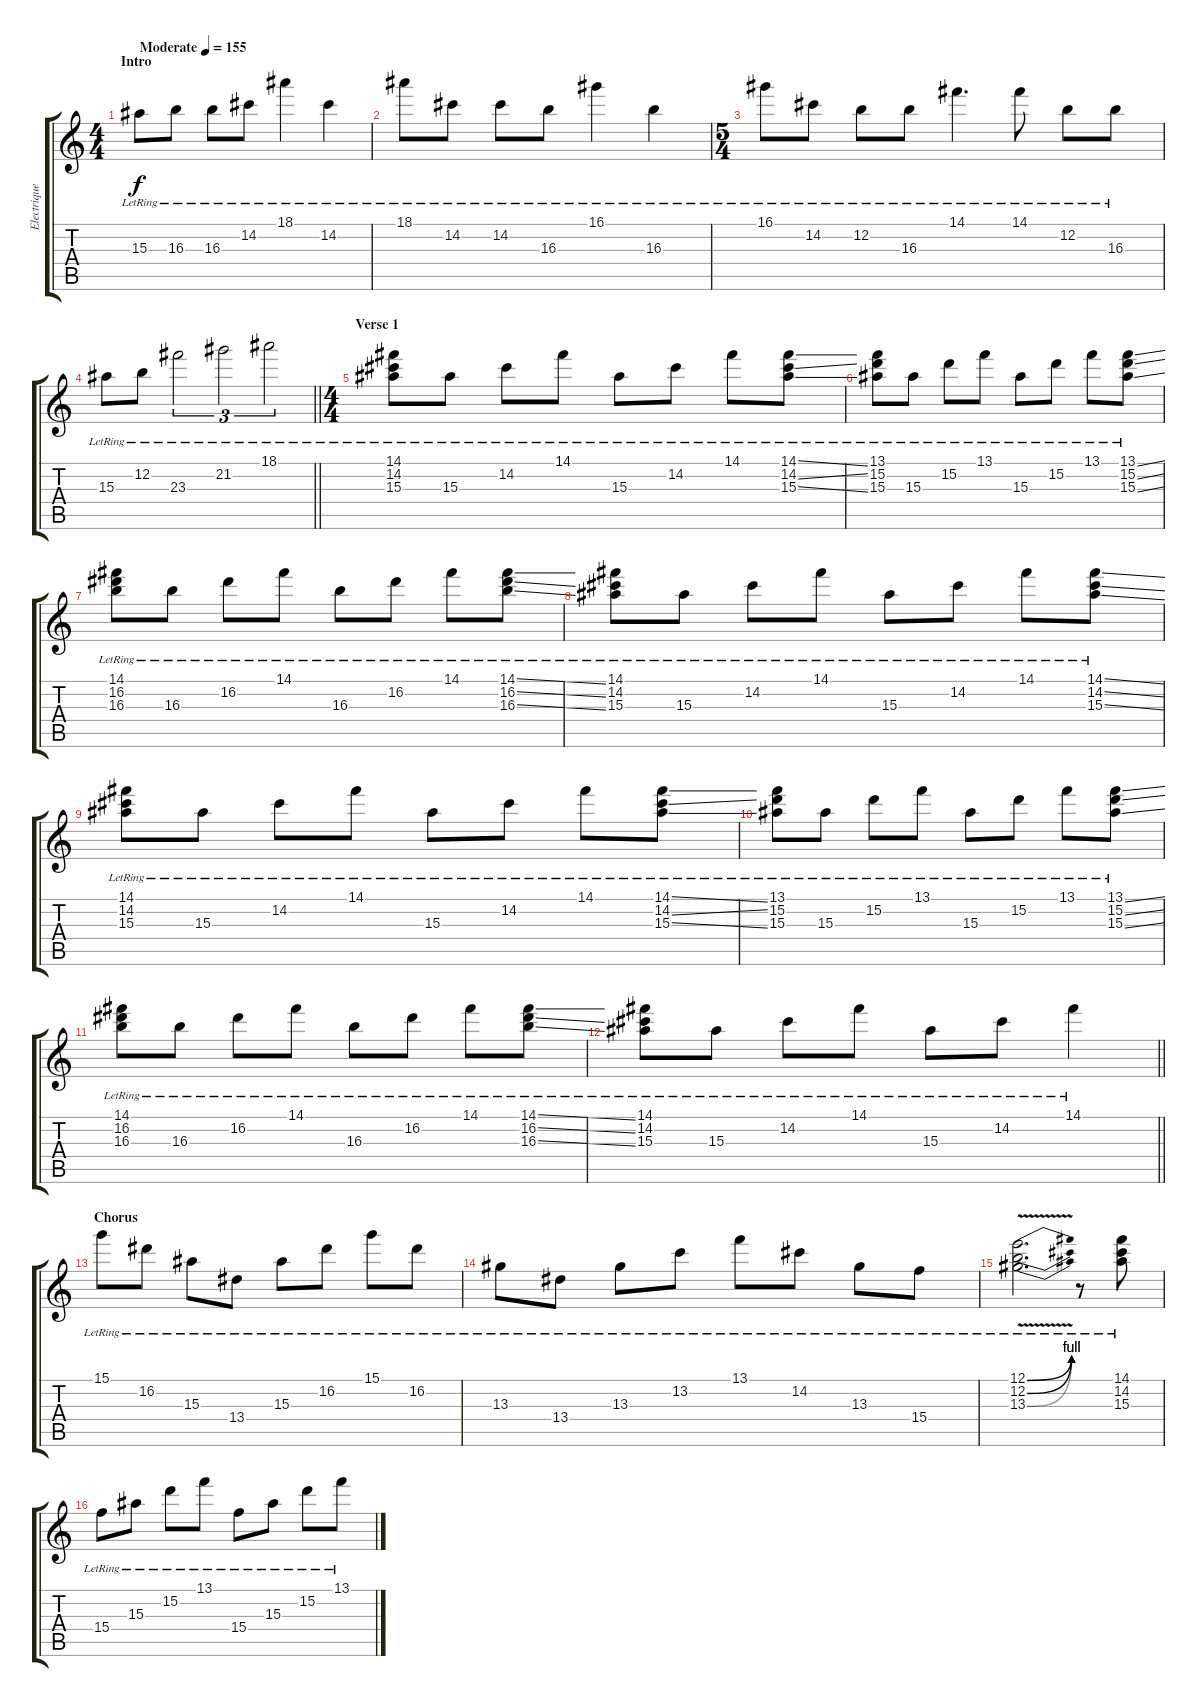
\track ("Electrique" "Electrique") {instrument electricguitarclean}
\staff {score tabs}
\tuning (E4 B3 G3 D3 A2 E2) {hide}
\ts (4 4)
\section ("" "Intro")
\tempo (155 "Moderate")
\clef g2
\ks c
15.3{lr}.8{dy f instrument electricguitarclean} 16.3{lr}.8 16.3{lr}.8 14.2{lr}.8 18.1{lr}.4 14.2{lr}.4 |
18.1{lr}.8 14.2{lr}.8 14.2{lr}.8 16.3{lr}.8 16.1{lr}.4 16.3{lr}.4 |
\ts (5 4)
16.1{lr}.8 14.2{lr}.8 12.2{lr}.8 16.3{lr}.8 14.1{lr}.4{d} 14.1{lr}.8 12.2{lr}.8 16.3{lr}.8 |
\barLineRight lightlight
15.3{lr}.8 12.2{lr}.8 23.3{lr}.2{tu (3 2)} 21.2{lr}.2{tu (3 2)} 18.1{lr}.2{tu (3 2)} |
\ts (4 4)
\section ("" "Verse 1")
(14.1{lr} 14.2{lr} 15.3{lr}).8{volume 7} 15.3{lr}.8 14.2{lr}.8 14.1{lr}.8 15.3{lr}.8 14.2{lr}.8 14.1{lr}.8 (14.1{ss lr} 14.2{ss lr} 15.3{ss lr}).8 |
(13.1{lr} 15.2{lr} 15.3{lr}).8 15.3{lr}.8 15.2{lr}.8 13.1{lr}.8 15.3{lr}.8 15.2{lr}.8 13.1{lr}.8 (13.1{ss lr} 15.2{ss lr} 15.3{ss lr}).8 |
(14.1{lr} 16.2{lr} 16.3{lr}).8 16.3{lr}.8 16.2{lr}.8 14.1{lr}.8 16.3{lr}.8 16.2{lr}.8 14.1{lr}.8 (14.1{ss lr} 16.2{ss lr} 16.3{ss lr}).8 |
(14.1{lr} 14.2{lr} 15.3{lr}).8 15.3{lr}.8 14.2{lr}.8 14.1{lr}.8 15.3{lr}.8 14.2{lr}.8 14.1{lr}.8 (14.1{ss lr} 14.2{ss lr} 15.3{ss lr}).8 |
(14.1{lr} 14.2{lr} 15.3{lr}).8{volume 10} 15.3{lr}.8 14.2{lr}.8 14.1{lr}.8 15.3{lr}.8 14.2{lr}.8 14.1{lr}.8 (14.1{ss lr} 14.2{ss lr} 15.3{ss lr}).8 |
(13.1{lr} 15.2{lr} 15.3{lr}).8 15.3{lr}.8 15.2{lr}.8 13.1{lr}.8 15.3{lr}.8 15.2{lr}.8 13.1{lr}.8 (13.1{ss lr} 15.2{ss lr} 15.3{ss lr}).8 |
(14.1{lr} 16.2{lr} 16.3{lr}).8 16.3{lr}.8 16.2{lr}.8 14.1{lr}.8 16.3{lr}.8 16.2{lr}.8 14.1{lr}.8 (14.1{ss lr} 16.2{ss lr} 16.3{ss lr}).8 |
\barLineRight lightlight
(14.1{lr} 14.2{lr} 15.3{lr}).8 15.3{lr}.8 14.2{lr}.8 14.1{lr}.8 15.3{lr}.8 14.2{lr}.8 14.1{lr}.4 |
\section ("" "Chorus")
15.1{lr}.8{volume 10} 16.2{lr}.8 15.3{lr}.8 13.4{lr}.8 15.3{lr}.8 16.2{lr}.8 15.1{lr}.8 16.2{lr}.8 |
13.3{lr}.8 13.4{lr}.8 13.3{lr}.8 13.2{lr}.8 13.1{lr}.8 14.2{lr}.8 13.3{lr}.8 15.4{lr}.8 |
(12.1{be (bend 0 0 60 4) lr} 12.2{be (bend 0 0 60 4) lr} 13.3{be (bend 0 0 60 4) v lr}).2{d} r.8 (14.1{lr} 14.2{lr} 15.3{lr}).8 |
15.4{lr}.8 15.3{lr}.8 15.2{lr}.8 13.1{lr}.8 15.4{lr}.8 15.3{lr}.8 15.2{lr}.8 13.1{lr}.8
